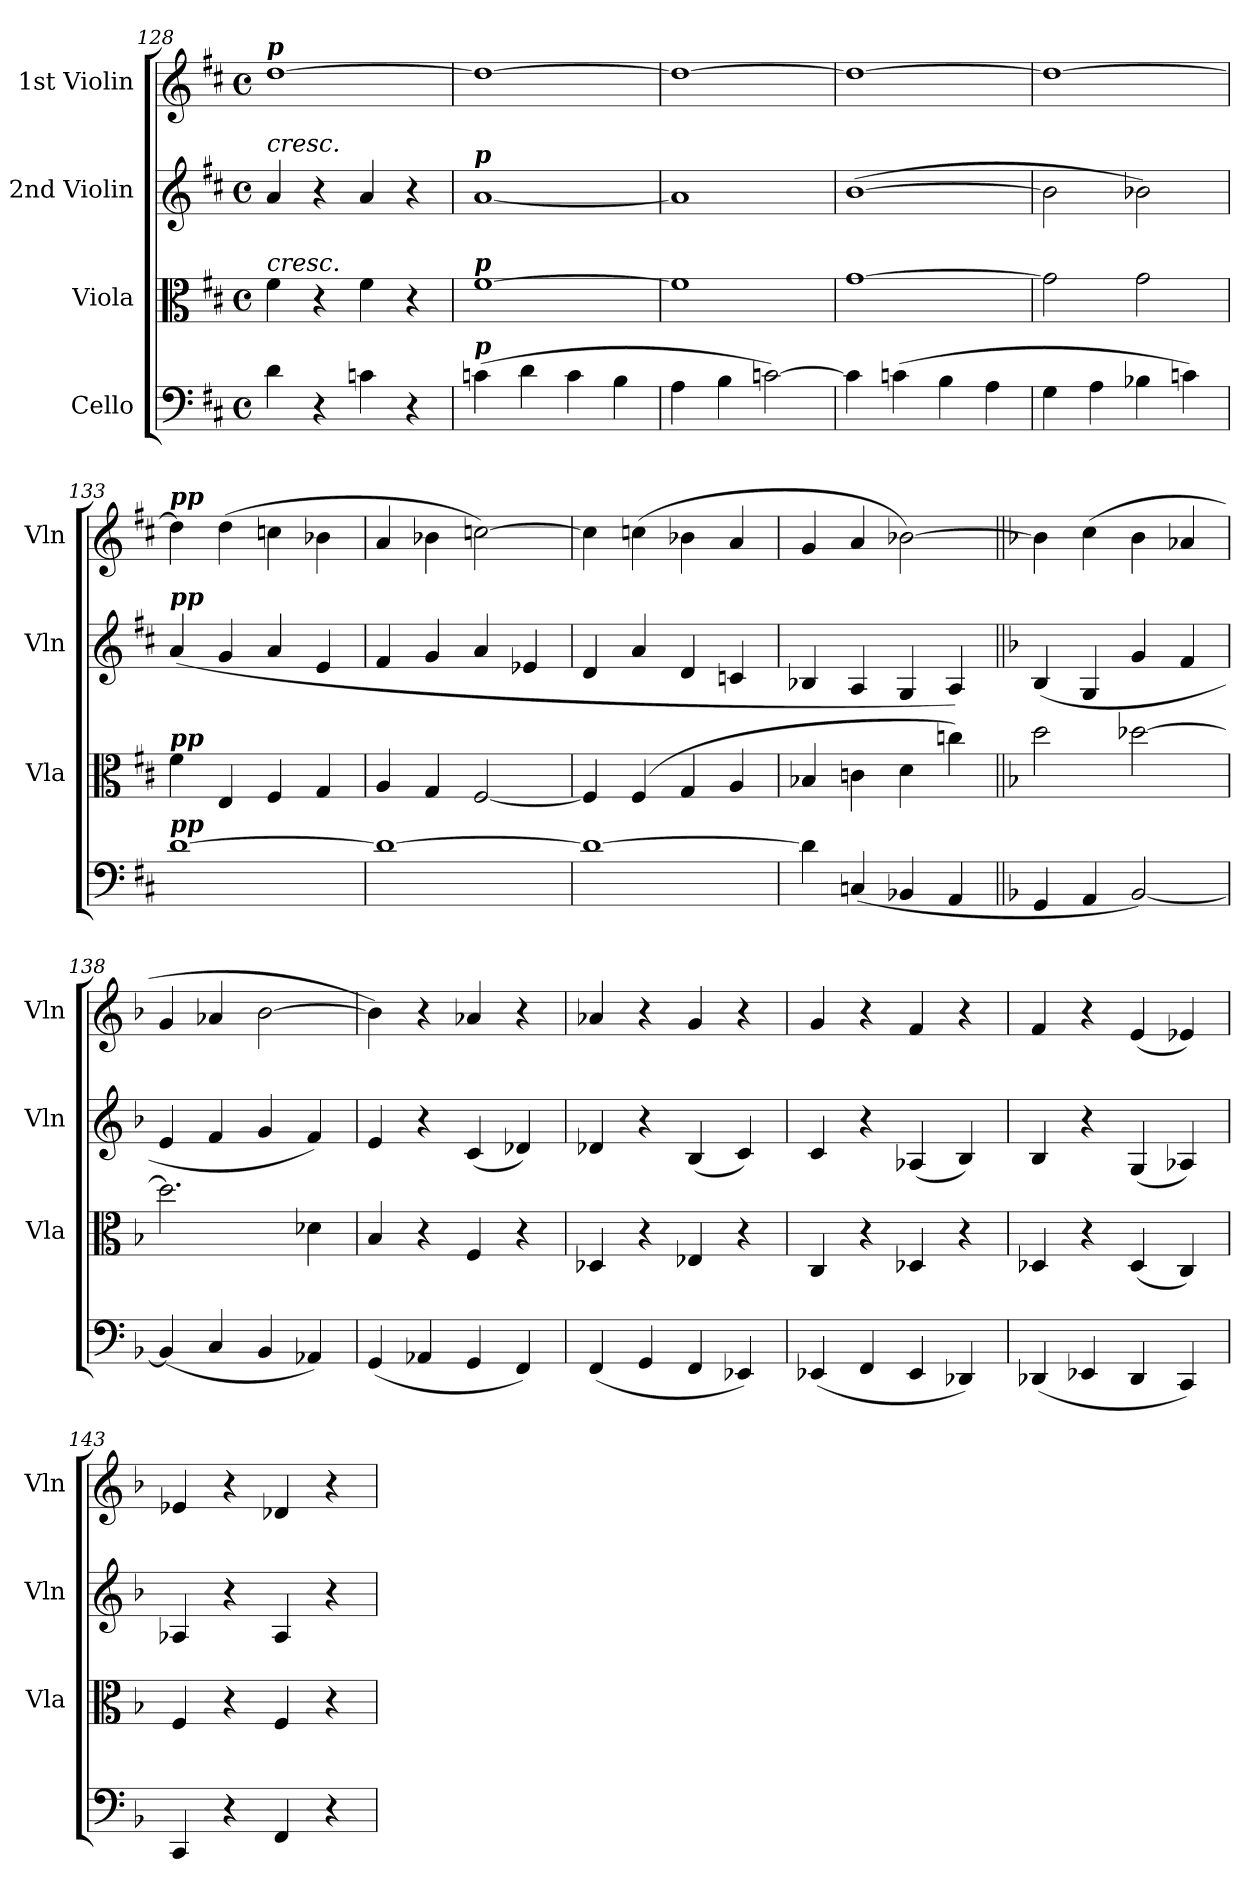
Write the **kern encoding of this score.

**kern	**kern	**kern	**kern
*part4	*part3	*part2	*part1
*staff4	*staff3	*staff2	*staff1
*I"Cello	*I"Viola	*I"2nd Violin	*I"1st Violin
*	*I'Vla	*I'Vln	*I'Vln
*clefF4	*clefC3	*clefG2	*clefG2
*k[f#c#]	*k[f#c#]	*k[f#c#]	*k[f#c#]
*D:	*D:	*D:	*D:
*M4/4	*M4/4	*M4/4	*M4/4
*met(c)	*met(c)	*met(c)	*met(c)
=128	=128	=128	=128
!	!	!	!LO:TX:a:Bi:t=p
!	!	!LO:TX:a:i:t=cresc.	!
!	!LO:TX:a:i:t=cresc.	!	!
4d	4f#	4a	[1dd
4r	4r	4r	.
4cn	4f#	4a	.
4r	4r	4r	.
=129	=129	=129	=129
!	!	!LO:TX:a:Bi:t=p	!
!	!LO:TX:a:Bi:t=p	!	!
!LO:TX:a:Bi:t=p	!	!	!
(4cn	[1f#	[1a	1dd_
4d	.	.	.
4c	.	.	.
4B	.	.	.
=130	=130	=130	=130
4A	1f#]	1a]	1dd_
4B	.	.	.
[2cn)	.	.	.
=131	=131	=131	=131
4c]	[1g	([1b	1dd_
(4cn	.	.	.
4B	.	.	.
4A	.	.	.
=132	=132	=132	=132
4G	2g]	2b]	1dd_
4A	.	.	.
4B-X	2g	2b-X)	.
4cn)	.	.	.
=133	=133	=133	=133
!	!	!	!LO:TX:a:Bi:t=pp
!	!	!LO:TX:a:Bi:t=pp	!
!	!LO:TX:a:Bi:t=pp	!	!
!LO:TX:a:Bi:t=pp	!	!	!
[1d	4f#	(4a	4dd]
.	4E	4g	(4dd
.	4F#	4a	4ccn
.	4G	4e	4b-X
=134	=134	=134	=134
1d_	4A	4f#	4a
.	4G	4g	4b-X
.	[2F#	4a	[2ccn)
.	.	4e-X	.
=135	=135	=135	=135
1d_	4F#]	4d	4cc]
.	(4F#	4a	(4ccn
.	4G	4d	4b-X
.	4A	4cn	4a
=136	=136	=136	=136
4d]	4B-X	4B-X	4g
(4Cn	4cn	4A	4a
4BB-X	4d	4G	[2b-X)
4AA	4ccn)	4A)	.
=137||	=137||	=137||	=137||
*k[b-]	*k[b-]	*k[b-]	*k[b-]
*F:	*F:	*F:	*F:
4GG	2dd	(4B-	4b-]
4AA	.	4G	(4cc
[2BB-)	[2dd-X	4g	4b-
.	.	4f	4a-X
=138	=138	=138	=138
(4BB-]	2.dd-]	4e	4g
4C	.	4f	4a-X
4BB-	.	4g	[2b-
4AA-X)	4d-X	4f)	.
=139	=139	=139	=139
(4GG	4B-	4e	4b-])
4AA-X	4r	4r	4r
4GG	4F	(4c	4a-X
4FF)	4r	4d-X)	4r
=140	=140	=140	=140
(4FF	4D-X	4d-X	4a-X
4GG	4r	4r	4r
4FF	4E-X	(4B-	4g
4EE-X)	4r	4c)	4r
=141	=141	=141	=141
(4EE-X	4C	4c	4g
4FF	4r	4r	4r
4EE-	4D-X	(4A-X	4f
4DD-X)	4r	4B-)	4r
=142	=142	=142	=142
(4DD-X	4D-X	4B-	4f
4EE-X	4r	4r	4r
4DD-	(4D-	(4G	(4e
4CC)	4C)	4A-X)	4e-X)
=143	=143	=143	=143
4CC	4F	4A-X	4e-X
4r	4r	4r	4r
4FF	4F	4A-	4d-X
4r	4r	4r	4r
=	=	=	=
*-	*-	*-	*-
